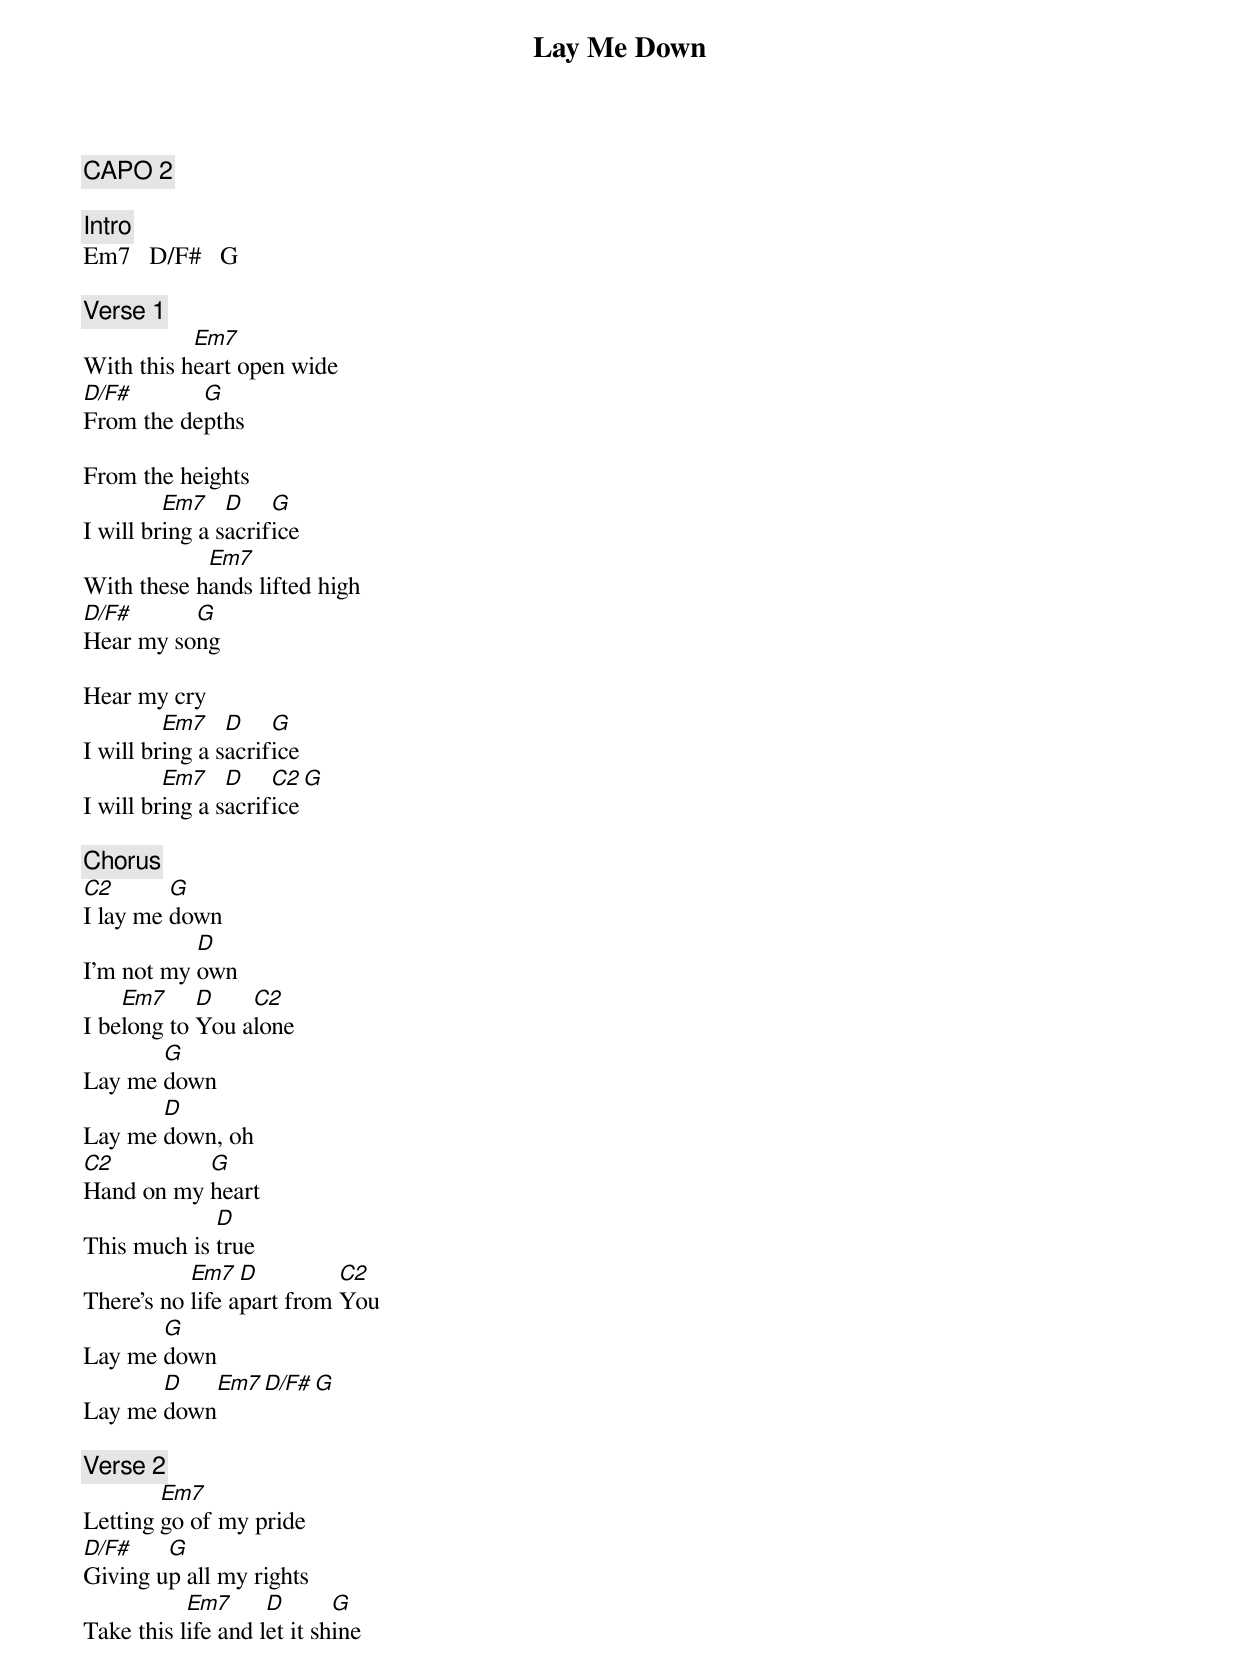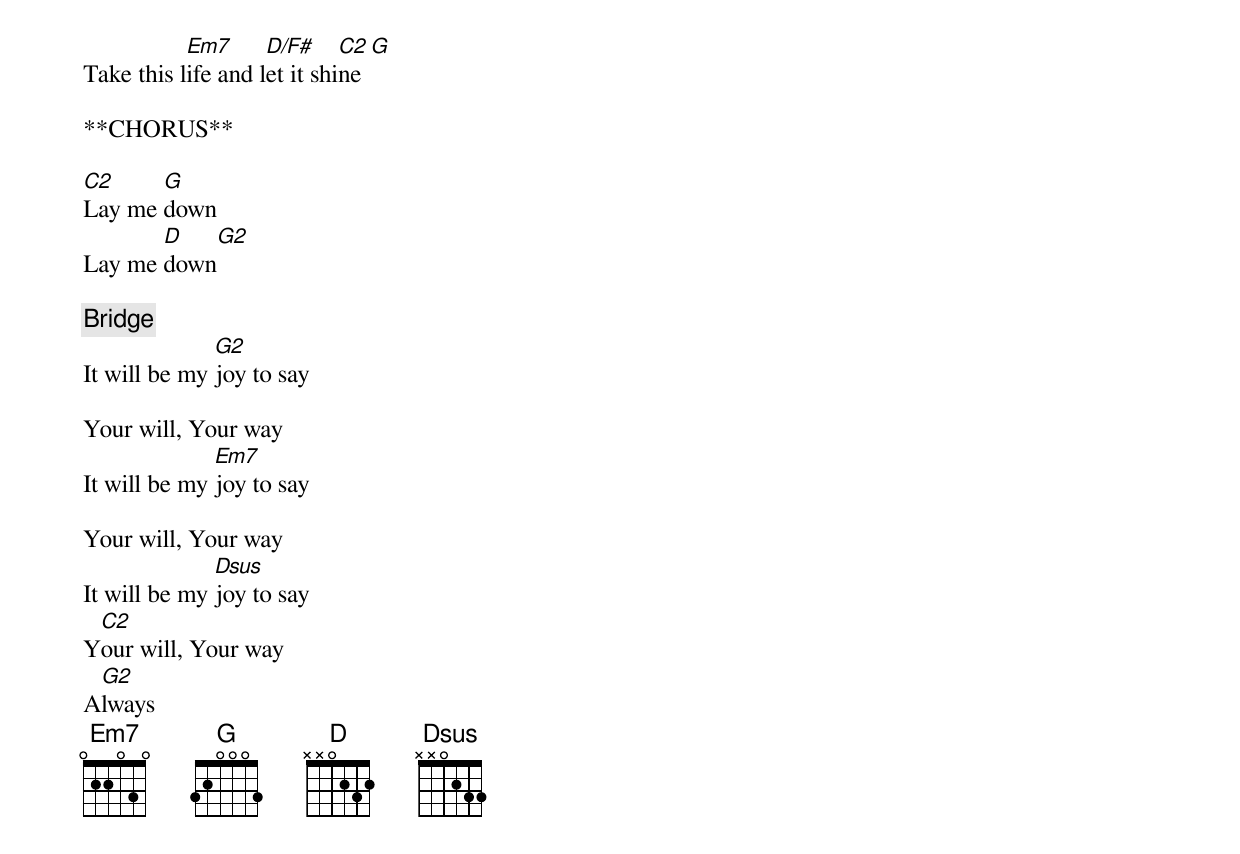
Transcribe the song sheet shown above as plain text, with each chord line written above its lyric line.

Lay Me Down

CAPO 2

[Intro]
Em7   D/F#   G

[Verse 1]
           Em7
With this heart open wide
D/F#       G
From the depths

From the heights
         Em7    D    G
I will bring a sacrifice
            Em7
With these hands lifted high
D/F#      G
Hear my song

Hear my cry
         Em7    D    G
I will bring a sacrifice
         Em7    D    C2   G
I will bring a sacrifice

[Chorus]
C2       G
I lay me down
           D
I'm not my own
    Em7     D    C2
I belong to You alone
       G
Lay me down
       D
Lay me down, oh
C2         G
Hand on my heart
             D
This much is true
           Em7   D         C2
There's no life apart from You
       G
Lay me down
       D    Em7   D/F#   G
Lay me down

[Verse 2]
        Em7
Letting go of my pride
D/F#    G
Giving up all my rights
           Em7      D       G
Take this life and let it shine
           Em7      D/F#     C2   G
Take this life and let it shine

**CHORUS**

C2     G
Lay me down
       D    G2
Lay me down

[Bridge]
              G2
It will be my joy to say

Your will, Your way
              Em7
It will be my joy to say

Your will, Your way
              Dsus
It will be my joy to say
 C2
Your will, Your way
 G2
Always
